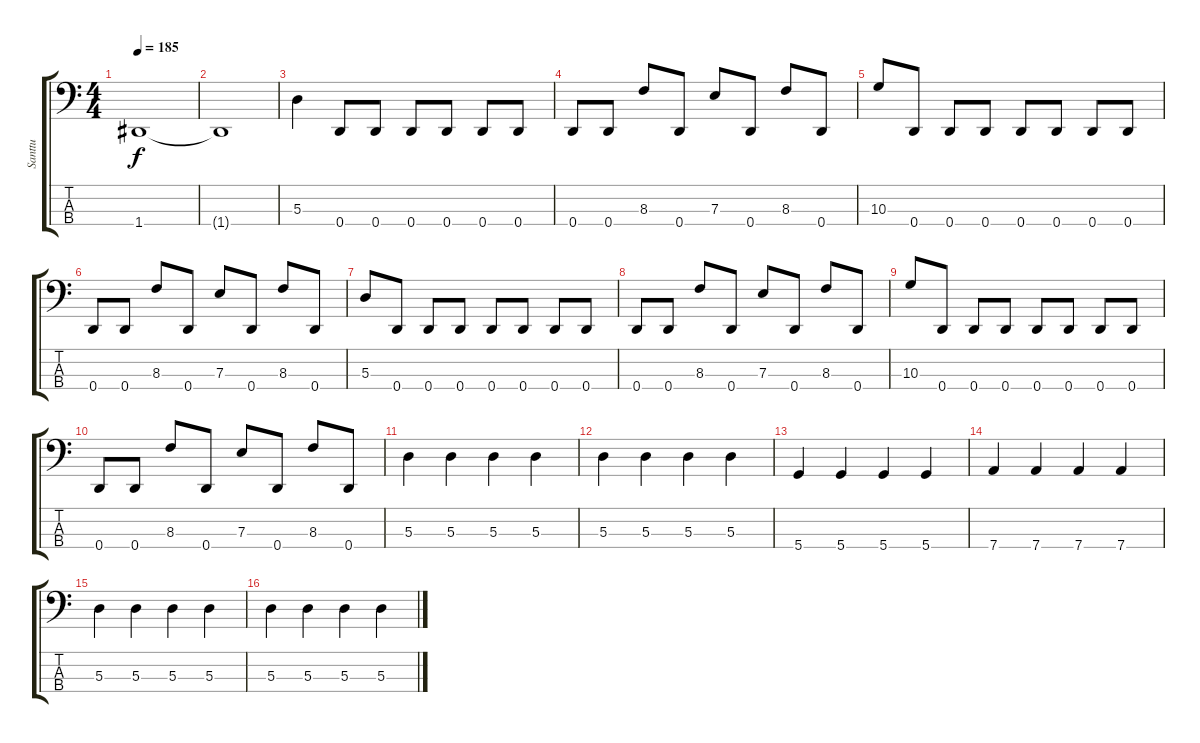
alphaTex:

\track ("Santtu" "Santtu") {instrument electricbasspick}
\staff {score tabs}
\tuning (G2 D2 A1 D1) {hide}
\ts (4 4)
\tempo 185
\clef f4
\ks c
1.4{t}.1{dy f} |
1.4{t}.1 |
5.3.4 0.4.8 0.4.8 0.4.8 0.4.8 0.4.8 0.4.8 |
0.4.8 0.4.8 8.3.8 0.4.8 7.3.8 0.4.8 8.3.8 0.4.8 |
10.3.8 0.4.8 0.4.8 0.4.8 0.4.8 0.4.8 0.4.8 0.4.8 |
0.4.8 0.4.8 8.3.8 0.4.8 7.3.8 0.4.8 8.3.8 0.4.8 |
5.3.8 0.4.8 0.4.8 0.4.8 0.4.8 0.4.8 0.4.8 0.4.8 |
0.4.8 0.4.8 8.3.8 0.4.8 7.3.8 0.4.8 8.3.8 0.4.8 |
10.3.8 0.4.8 0.4.8 0.4.8 0.4.8 0.4.8 0.4.8 0.4.8 |
0.4.8 0.4.8 8.3.8 0.4.8 7.3.8 0.4.8 8.3.8 0.4.8 |
5.3.4 5.3.4 5.3.4 5.3.4 |
5.3.4 5.3.4 5.3.4 5.3.4 |
5.4.4 5.4.4 5.4.4 5.4.4 |
7.4.4 7.4.4 7.4.4 7.4.4 |
5.3.4 5.3.4 5.3.4 5.3.4 |
5.3.4 5.3.4 5.3.4 5.3.4
